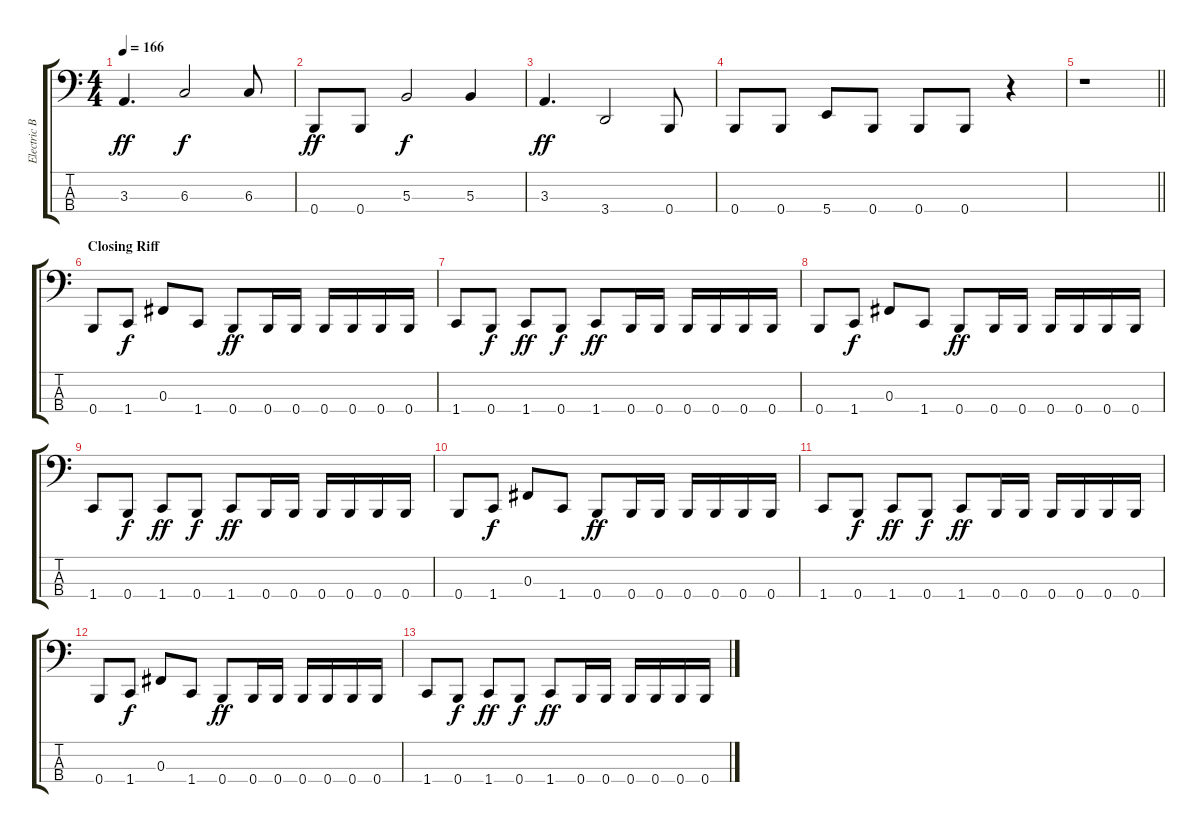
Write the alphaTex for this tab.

\track ("Electric Bass " "Electric B") {instrument electricbasspick}
\staff {score tabs}
\tuning (E2 B1 Gb1 B0) {hide}
\ts (4 4)
\tempo 166
\clef f4
\ks c
3.3.4{d dy ff} 6.3.2{dy f} 6.3.8 |
0.4.8{dy ff} 0.4.8 5.3.2{dy f} 5.3.4 |
3.3.4{d dy ff} 3.4.2 0.4.8 |
0.4.8 0.4.8 5.4.8 0.4.8 0.4.8 0.4.8 r.4 |
\barLineRight lightlight
r.1 |
\section ("" "Closing Riff")
0.4.8 1.4.8{dy f} 0.3.8 1.4.8 0.4.8{dy ff} 0.4.16 0.4.16 0.4.16 0.4.16 0.4.16 0.4.16 |
1.4.8 0.4.8{dy f} 1.4.8{dy ff} 0.4.8{dy f} 1.4.8{dy ff} 0.4.16 0.4.16 0.4.16 0.4.16 0.4.16 0.4.16 |
0.4.8 1.4.8{dy f} 0.3.8 1.4.8 0.4.8{dy ff} 0.4.16 0.4.16 0.4.16 0.4.16 0.4.16 0.4.16 |
1.4.8 0.4.8{dy f} 1.4.8{dy ff} 0.4.8{dy f} 1.4.8{dy ff} 0.4.16 0.4.16 0.4.16 0.4.16 0.4.16 0.4.16 |
0.4.8 1.4.8{dy f} 0.3.8 1.4.8 0.4.8{dy ff} 0.4.16 0.4.16 0.4.16 0.4.16 0.4.16 0.4.16 |
1.4.8 0.4.8{dy f} 1.4.8{dy ff} 0.4.8{dy f} 1.4.8{dy ff} 0.4.16 0.4.16 0.4.16 0.4.16 0.4.16 0.4.16 |
0.4.8 1.4.8{dy f} 0.3.8 1.4.8 0.4.8{dy ff} 0.4.16 0.4.16 0.4.16 0.4.16 0.4.16 0.4.16 |
1.4.8 0.4.8{dy f} 1.4.8{dy ff} 0.4.8{dy f} 1.4.8{dy ff} 0.4.16 0.4.16 0.4.16 0.4.16 0.4.16 0.4.16
